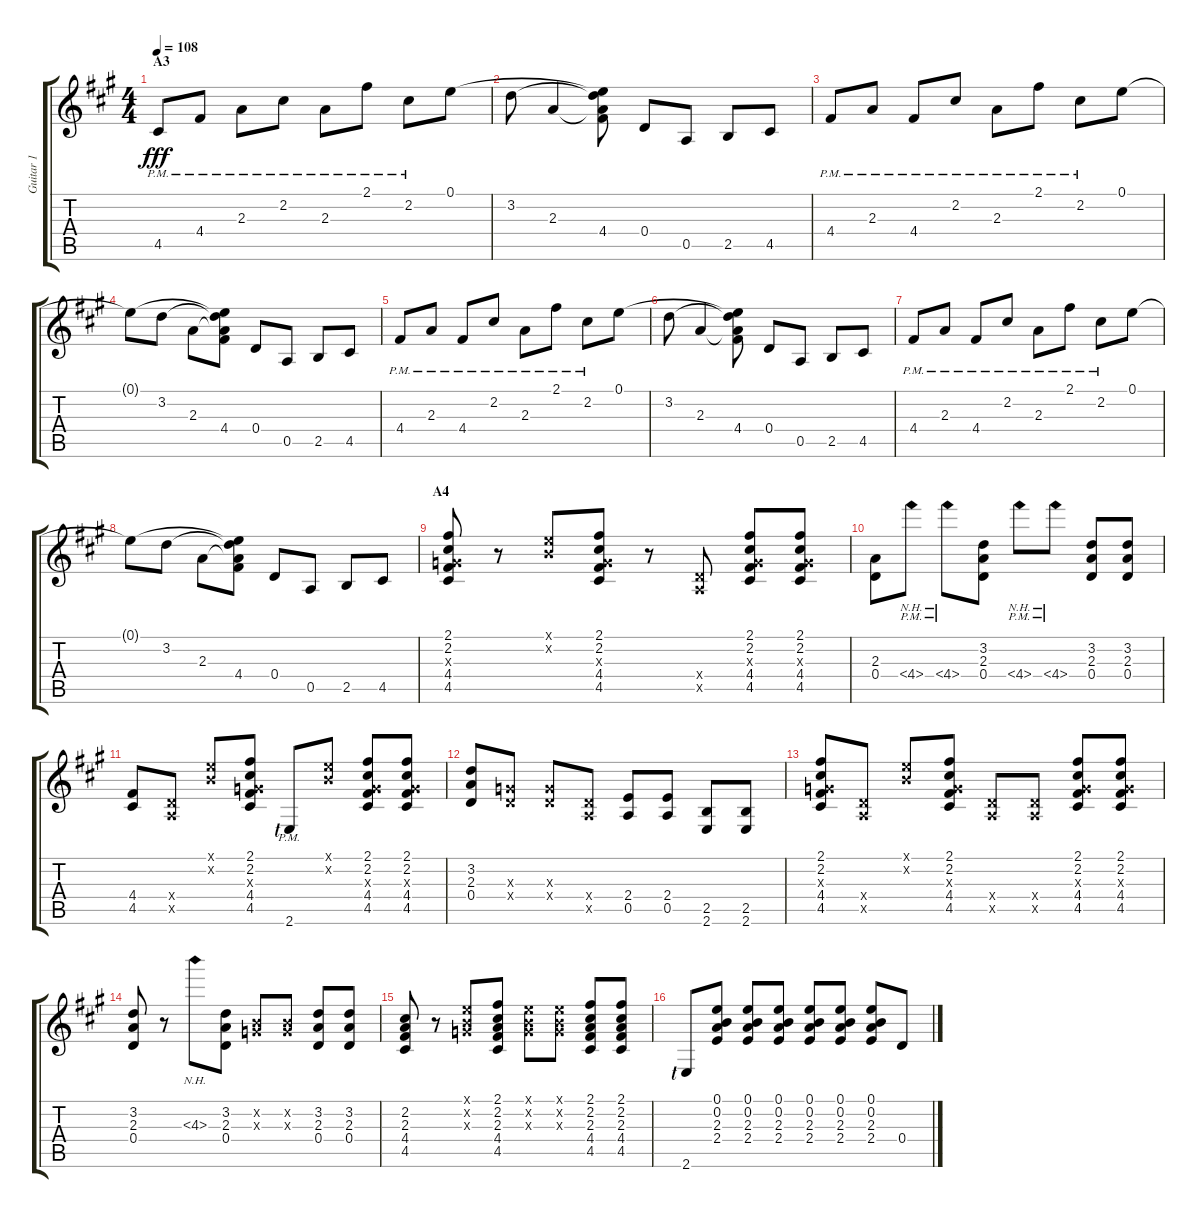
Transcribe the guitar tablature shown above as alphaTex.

\track ("Guitar 1" "Guitar 1") {instrument distortionguitar}
\staff {score tabs}
\tuning (E4 B3 G3 D3 A2 D2) {hide}
\ts (4 4)
\section ("" "A3")
\tempo 108
\clef g2
\ks a
4.5{pm}.8{dy fff} 4.4{pm}.8 2.3{pm}.8 2.2{pm}.8 2.3{pm}.8 2.1{pm}.8 2.2{pm}.8 0.1.8 |
3.2.8 2.3.4 (0.1{t} 3.2{t} 2.3{t} 4.4).8 0.4.8 0.5.8 2.5.8 4.5.8 |
4.4{pm}.8 2.3{pm}.8 4.4{pm}.8 2.2{pm}.8 2.3{pm}.8 2.1{pm}.8 2.2{pm}.8 0.1.8 |
0.1{t}.8 3.2.8 2.3.8 (0.1{t} 3.2{t} 2.3{t} 4.4).8 0.4.8 0.5.8 2.5.8 4.5.8 |
4.4{pm}.8 2.3{pm}.8 4.4{pm}.8 2.2{pm}.8 2.3{pm}.8 2.1{pm}.8 2.2{pm}.8 0.1.8 |
3.2.8 2.3.4 (0.1{t} 3.2{t} 2.3{t} 4.4).8 0.4.8 0.5.8 2.5.8 4.5.8 |
4.4{pm}.8 2.3{pm}.8 4.4{pm}.8 2.2{pm}.8 2.3{pm}.8 2.1{pm}.8 2.2{pm}.8 0.1.8 |
0.1{t}.8 3.2.8 2.3.8 (0.1{t} 3.2{t} 2.3{t} 4.4).8 0.4.8 0.5.8 2.5.8 4.5.8 |
\section ("" "A4")
(2.1 2.2 0.3{x} 4.4 4.5).8 r.8 (0.1{x} 0.2{x}).8 (2.1 2.2 0.3{x} 4.4 4.5).8 r.8 (0.4{x} 0.5{x}).8 (2.1 2.2 0.3{x} 4.4 4.5).8 (2.1 2.2 0.3{x} 4.4 4.5).8 |
(2.3 0.4).8 4.4{nh pm}.8 4.4{nh pm}.8 (3.2 2.3 0.4).8 4.4{nh pm}.8 4.4{nh pm}.8 (3.2 2.3 0.4).8 (3.2 2.3 0.4).8 |
(4.4 4.5).8 (0.4{x} 0.5{x}).8 (0.1{x} 0.2{x}).8 (2.1 2.2 0.3{x} 4.4 4.5).8 2.6{pm lf 1}.8 (0.1{x} 0.2{x}).8 (2.1 2.2 0.3{x} 4.4 4.5).8 (2.1 2.2 0.3{x} 4.4 4.5).8 |
(3.2 2.3 0.4).8 (0.3{x} 0.4{x}).8 (0.3{x} 0.4{x}).8 (0.4{x} 0.5{x}).8 (2.4 0.5).8 (2.4 0.5).8 (2.5 2.6).8 (2.5 2.6).8 |
(2.1 2.2 0.3{x} 4.4 4.5).8 (0.4{x} 0.5{x}).8 (0.1{x} 0.2{x}).8 (2.1 2.2 0.3{x} 4.4 4.5).8 (0.4{x} 0.5{x}).8 (0.4{x} 0.5{x}).8 (2.1 2.2 0.3{x} 4.4 4.5).8 (2.1 2.2 0.3{x} 4.4 4.5).8 |
(3.2 2.3 0.4).8 r.8 4.3{nh}.8 (3.2 2.3 0.4).8 (0.2{x} 0.3{x}).8 (0.2{x} 0.3{x}).8 (3.2 2.3 0.4).8 (3.2 2.3 0.4).8 |
(2.2 2.3 4.4 4.5).8 r.8 (0.1{x} 0.2{x} 0.3{x}).8 (2.1 2.2 2.3 4.4 4.5).8 (0.1{x} 0.2{x} 0.3{x}).8 (0.1{x} 0.2{x} 0.3{x}).8 (2.1 2.2 2.3 4.4 4.5).8 (2.1 2.2 2.3 4.4 4.5).8 |
2.6{lf 1}.8 (0.1 0.2 2.3 2.4).8 (0.1 0.2 2.3 2.4).8 (0.1 0.2 2.3 2.4).8 (0.1 0.2 2.3 2.4).8 (0.1 0.2 2.3 2.4).8 (0.1 0.2 2.3 2.4).8 0.4.8
